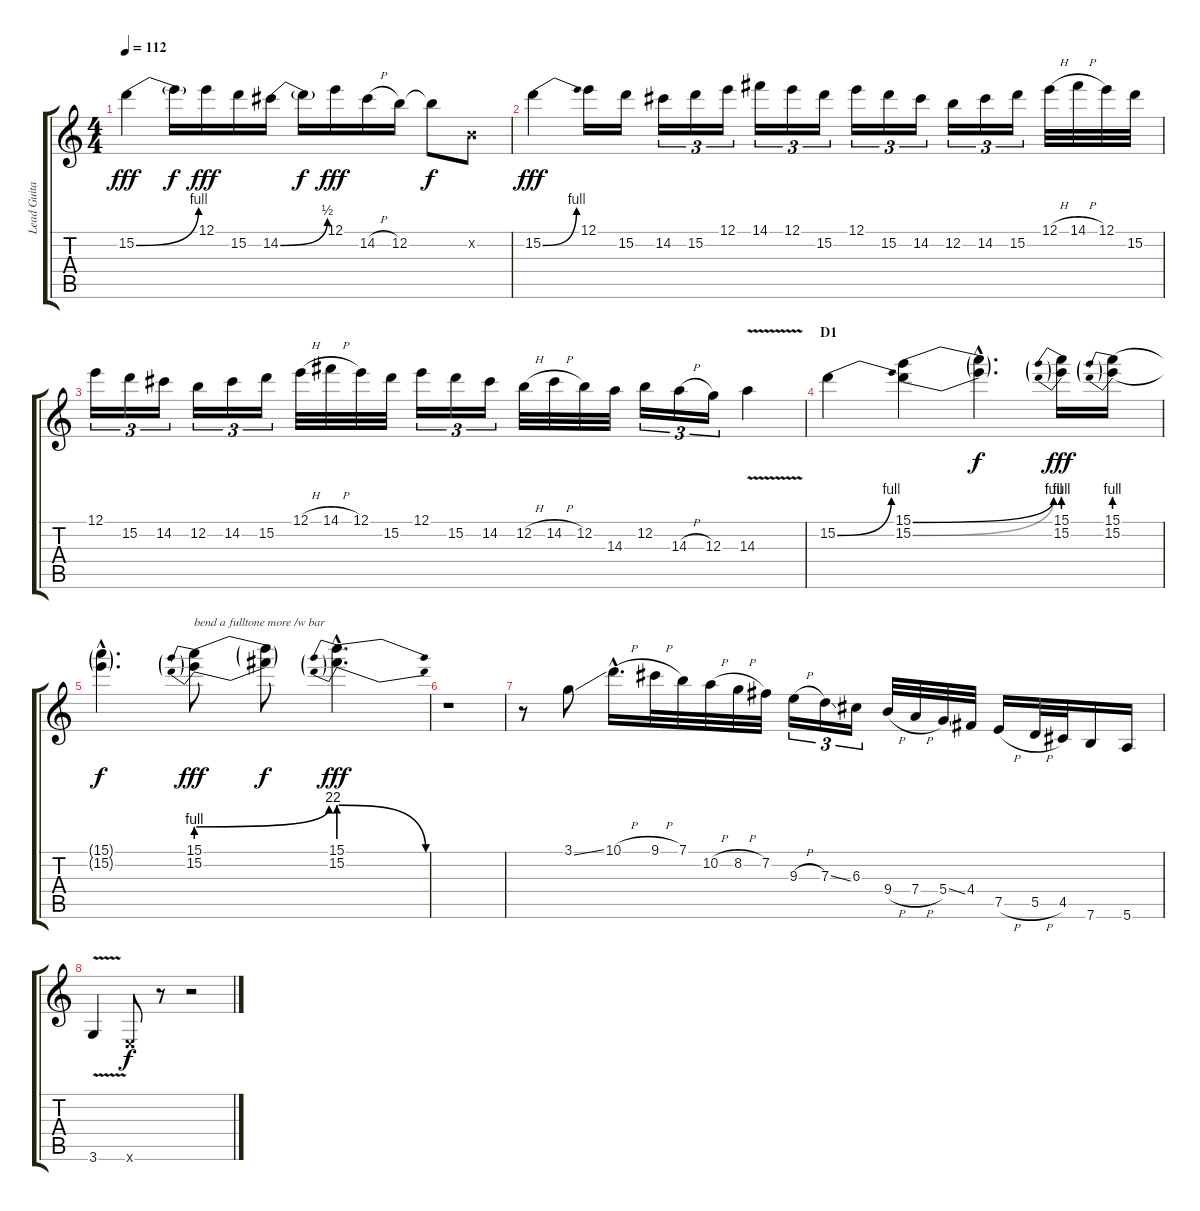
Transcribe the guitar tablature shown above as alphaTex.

\track ("Lead Guitar 1" "Lead Guita") {instrument distortionguitar}
\staff {score tabs}
\tuning (E4 B3 G3 D3 A2 E2) {hide}
\ts (4 4)
\tempo 112
\clef g2
\ks c
15.2{be (bend 0 0 60 4)}.4{dy fff} 15.2{t}.16{dy f} 12.1.16{dy fff} 15.2.16 14.2{be (bend 0 0 60 2)}.16 14.2{t}.16{dy f} 12.1.16{dy fff} 14.2{h}.16 12.2.16 12.2{t}.8{dy f} 0.2{x}.8 |
15.2{be (bend 0 0 60 4)}.4{dy fff} 12.1.16 15.2.16 14.2.16{tu (3 2)} 15.2.16{tu (3 2)} 12.1.16{tu (3 2)} 14.1.16{tu (3 2)} 12.1.16{tu (3 2)} 15.2.16{tu (3 2)} 12.1.16{tu (3 2)} 15.2.16{tu (3 2)} 14.2.16{tu (3 2)} 12.2.16{tu (3 2)} 14.2.16{tu (3 2)} 15.2.16{tu (3 2)} 12.1{h}.32 14.1{h}.32 12.1.32 15.2.32 |
12.1.16{tu (3 2)} 15.2.16{tu (3 2)} 14.2.16{tu (3 2)} 12.2.16{tu (3 2)} 14.2.16{tu (3 2)} 15.2.16{tu (3 2)} 12.1{h}.32 14.1{h}.32 12.1.32 15.2.32 12.1.16{tu (3 2)} 15.2.16{tu (3 2)} 14.2.16{tu (3 2)} 12.2{h}.32 14.2{h}.32 12.2.32 14.3.32 12.2.16{tu (3 2)} 14.3{h}.16{tu (3 2)} 12.3.16{tu (3 2)} 14.3{v}.4 |
\section ("" "D1")
15.2{be (bend 0 0 60 4)}.4 (15.1{be (bend 0 0 60 4)} 15.2{be (bend 0 0 60 4)}).4 (15.1{hac t} 15.2{hac t}).4{d dy f} (15.1{be (prebend 0 4 60 4)} 15.2{be (prebend 0 4 60 4)}).16{dy fff} (15.1{be (prebend 0 4 60 4)} 15.2{be (prebend 0 4 60 4)}).16 |
(15.1{hac t} 15.2{hac t}).4{d dy f} (15.1{be (prebendbend 0 4 60 8)} 15.2{be (prebendbend 0 4 60 8)}).8{txt "bend a fulltone more /w bar" dy fff} (15.1{t} 15.2{t}).8{dy f} (15.1{be (prebendrelease 0 8 60 0) hac} 15.2{be (prebendrelease 0 8 60 0) hac}).4{d dy fff} |
r.1 |
r.8 3.1{ss}.8 10.1{h hac}.16{d} 9.1{h}.32 7.1.32 10.2{h}.32 8.2{h}.32 7.2.32 9.3{h}.16{tu (3 2)} 7.3{ss}.16{tu (3 2)} 6.3.16{tu (3 2)} 9.4{h}.32 7.4{h}.32 5.4{ss}.32 4.4.32 7.5{h}.16 5.5{h}.32 4.5.32 7.6.16 5.6.16 |
3.6{v}.4 0.6{x}.8{dy f} r.8 r.2
